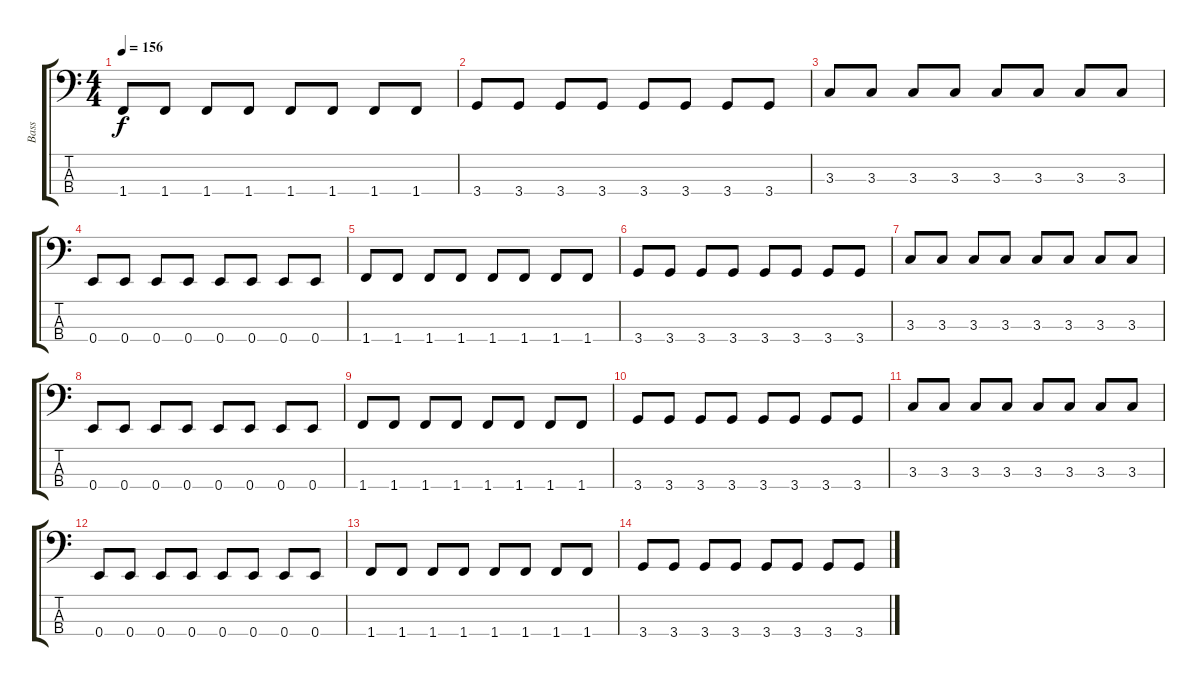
\track ("Bass" "Bass") {instrument electricbassfinger}
\staff {score tabs}
\tuning (G2 D2 A1 E1) {hide}
\ts (4 4)
\tempo 156
\clef f4
\ks c
1.4.8{dy f} 1.4.8 1.4.8 1.4.8 1.4.8 1.4.8 1.4.8 1.4.8 |
3.4.8 3.4.8 3.4.8 3.4.8 3.4.8 3.4.8 3.4.8 3.4.8 |
3.3.8 3.3.8 3.3.8 3.3.8 3.3.8 3.3.8 3.3.8 3.3.8 |
0.4.8 0.4.8 0.4.8 0.4.8 0.4.8 0.4.8 0.4.8 0.4.8 |
1.4.8 1.4.8 1.4.8 1.4.8 1.4.8 1.4.8 1.4.8 1.4.8 |
3.4.8 3.4.8 3.4.8 3.4.8 3.4.8 3.4.8 3.4.8 3.4.8 |
3.3.8 3.3.8 3.3.8 3.3.8 3.3.8 3.3.8 3.3.8 3.3.8 |
0.4.8 0.4.8 0.4.8 0.4.8 0.4.8 0.4.8 0.4.8 0.4.8 |
1.4.8 1.4.8 1.4.8 1.4.8 1.4.8 1.4.8 1.4.8 1.4.8 |
3.4.8 3.4.8 3.4.8 3.4.8 3.4.8 3.4.8 3.4.8 3.4.8 |
3.3.8 3.3.8 3.3.8 3.3.8 3.3.8 3.3.8 3.3.8 3.3.8 |
0.4.8 0.4.8 0.4.8 0.4.8 0.4.8 0.4.8 0.4.8 0.4.8 |
1.4.8 1.4.8 1.4.8 1.4.8 1.4.8 1.4.8 1.4.8 1.4.8 |
3.4.8 3.4.8 3.4.8 3.4.8 3.4.8 3.4.8 3.4.8 3.4.8
